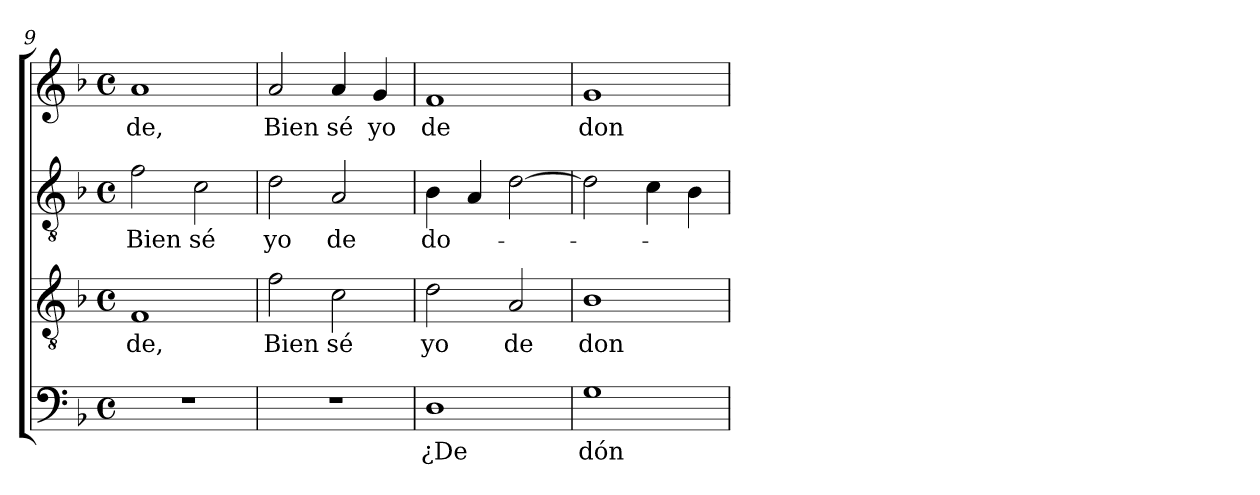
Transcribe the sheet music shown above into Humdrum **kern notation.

**kern	**text	**kern	**text	**kern	**text	**kern	**text
*part4	*part4	*part3	*part3	*part2	*part2	*part1	*part1
*staff4	*staff4	*staff3	*staff3	*staff2	*staff2	*staff1	*staff1
!!LO:LB:g=z
*clefF4	*	*clefGv2	*	*clefGv2	*	*clefG2	*
*k[b-]	*	*k[b-]	*	*k[b-]	*	*k[b-]	*
*F:	*	*F:	*	*F:	*	*F:	*
*M4/4	*	*M4/4	*	*M4/4	*	*M4/4	*
*met(c)	*	*met(c)	*	*met(c)	*	*met(c)	*
=9	=9	=9	=9	=9	=9	=9	=9
!	!	!	!LO:LY:b	!	!LO:LY:b	!	!LO:LY:b
1r	.	1F	-de,	2f\	Bien	1a	-de,
!	!	!	!	!	!LO:LY:b	!	!
.	.	.	.	2c\	sé	.	.
=10	=10	=10	=10	=10	=10	=10	=10
!	!	!	!LO:LY:b	!	!LO:LY:b	!	!LO:LY:b
1r	.	2f\	Bien	2d\	yo	2a/	Bien
!	!	!	!LO:LY:b	!	!LO:LY:b	!	!LO:LY:b
.	.	2c\	sé	2A/	de	4a/	sé
!	!	!	!	!	!	!	!LO:LY:b
.	.	.	.	.	.	4g/	yo
=11	=11	=11	=11	=11	=11	=11	=11
!	!LO:LY:b	!	!LO:LY:b	!	!LO:LY:b	!	!LO:LY:b
1D	¿De	2d\	yo	4B-\	do-	1f	de
.	.	.	.	4A/	.	.	.
!	!	!	!LO:LY:b	!	!	!	!
.	.	2A/	de	[>2d\	.	.	.
=12	=12	=12	=12	=12	=12	=12	=12
!	!LO:LY:b	!	!LO:LY:b	!	!	!	!LO:LY:b
1G	dón-	1B-	don-	2d\]	.	1g	don-
.	.	.	.	4c\	.	.	.
.	.	.	.	4B-\	.	.	.
=	=	=	=	=	=	=	=
*-	*-	*-	*-	*-	*-	*-	*-
